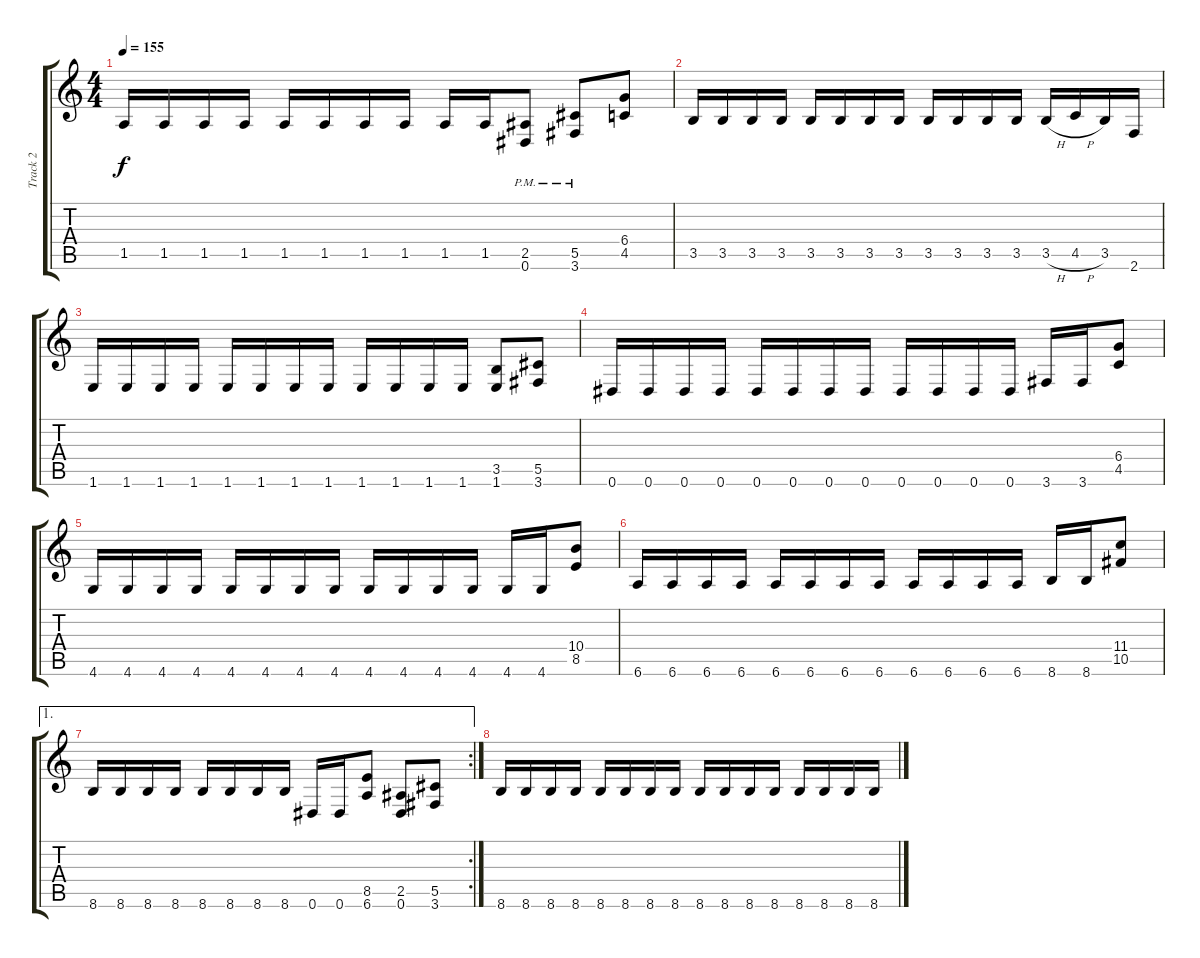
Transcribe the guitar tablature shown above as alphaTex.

\track ("Track 2" "Track 2") {instrument distortionguitar}
\staff {score tabs}
\tuning (Eb4 Bb3 Gb3 Db3 Ab2 Eb2) {hide}
\ts (4 4)
\tempo 155
\clef g2
\ks c
1.5.16{dy f} 1.5.16 1.5.16 1.5.16 1.5.16 1.5.16 1.5.16 1.5.16 1.5.16 1.5.16 (2.5{pm} 0.6{pm}).8 (5.5{pm} 3.6{pm}).8 (6.4 4.5).8 |
3.5.16 3.5.16 3.5.16 3.5.16 3.5.16 3.5.16 3.5.16 3.5.16 3.5.16 3.5.16 3.5.16 3.5.16 3.5{h}.16 4.5{h}.16 3.5.16 2.6.16 |
1.6.16 1.6.16 1.6.16 1.6.16 1.6.16 1.6.16 1.6.16 1.6.16 1.6.16 1.6.16 1.6.16 1.6.16 (3.5 1.6).8 (5.5 3.6).8 |
0.6.16 0.6.16 0.6.16 0.6.16 0.6.16 0.6.16 0.6.16 0.6.16 0.6.16 0.6.16 0.6.16 0.6.16 3.6.16 3.6.16 (6.4 4.5).8 |
4.6.16 4.6.16 4.6.16 4.6.16 4.6.16 4.6.16 4.6.16 4.6.16 4.6.16 4.6.16 4.6.16 4.6.16 4.6.16 4.6.16 (10.4 8.5).8 |
6.6.16 6.6.16 6.6.16 6.6.16 6.6.16 6.6.16 6.6.16 6.6.16 6.6.16 6.6.16 6.6.16 6.6.16 8.6.16 8.6.16 (11.4 10.5).8 |
\ae 1
\rc 2
8.6.16 8.6.16 8.6.16 8.6.16 8.6.16 8.6.16 8.6.16 8.6.16 0.6.16 0.6.16 (8.5 6.6).8 (2.5 0.6).8 (5.5 3.6).8 |
8.6.16 8.6.16 8.6.16 8.6.16 8.6.16 8.6.16 8.6.16 8.6.16 8.6.16 8.6.16 8.6.16 8.6.16 8.6.16 8.6.16 8.6.16 8.6.16
